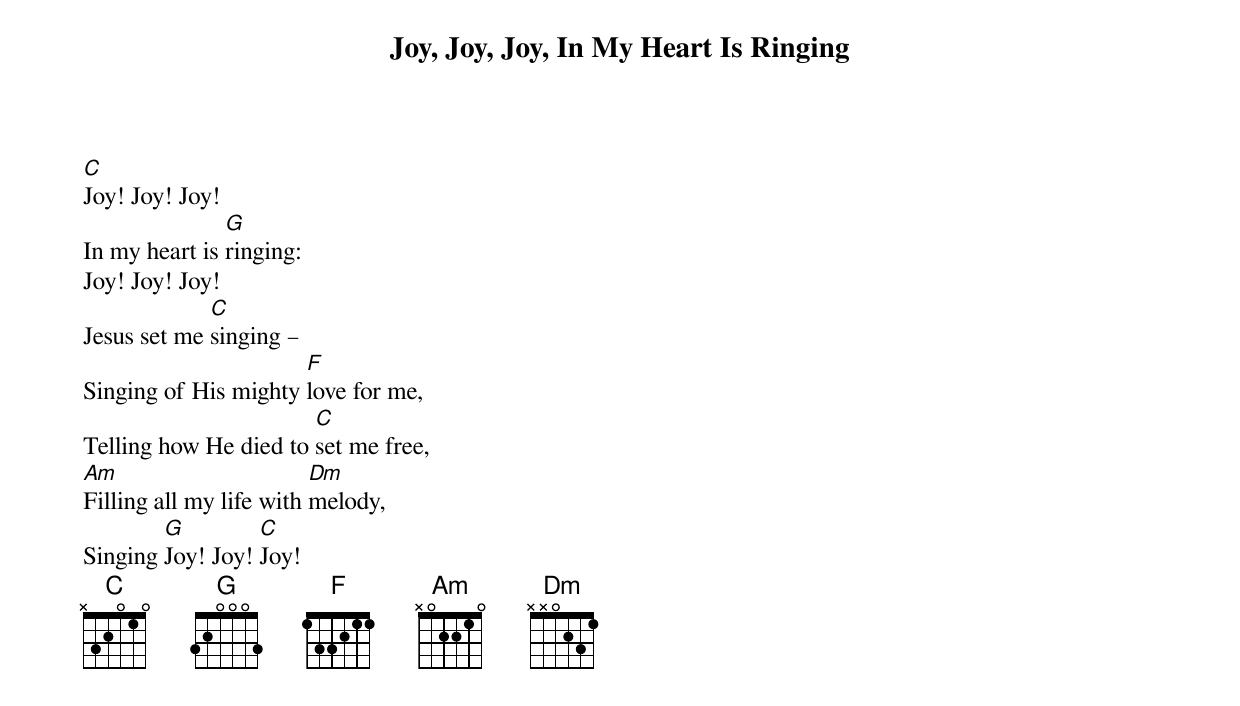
{title: Joy, Joy, Joy, In My Heart Is Ringing}


[C]Joy! Joy! Joy!
In my heart is [G]ringing:
Joy! Joy! Joy!
Jesus set me [C]singing –
Singing of His mighty [F]love for me,
Telling how He died to [C]set me free,
[Am]Filling all my life with [Dm]melody,
Singing [G]Joy! Joy! [C]Joy!
